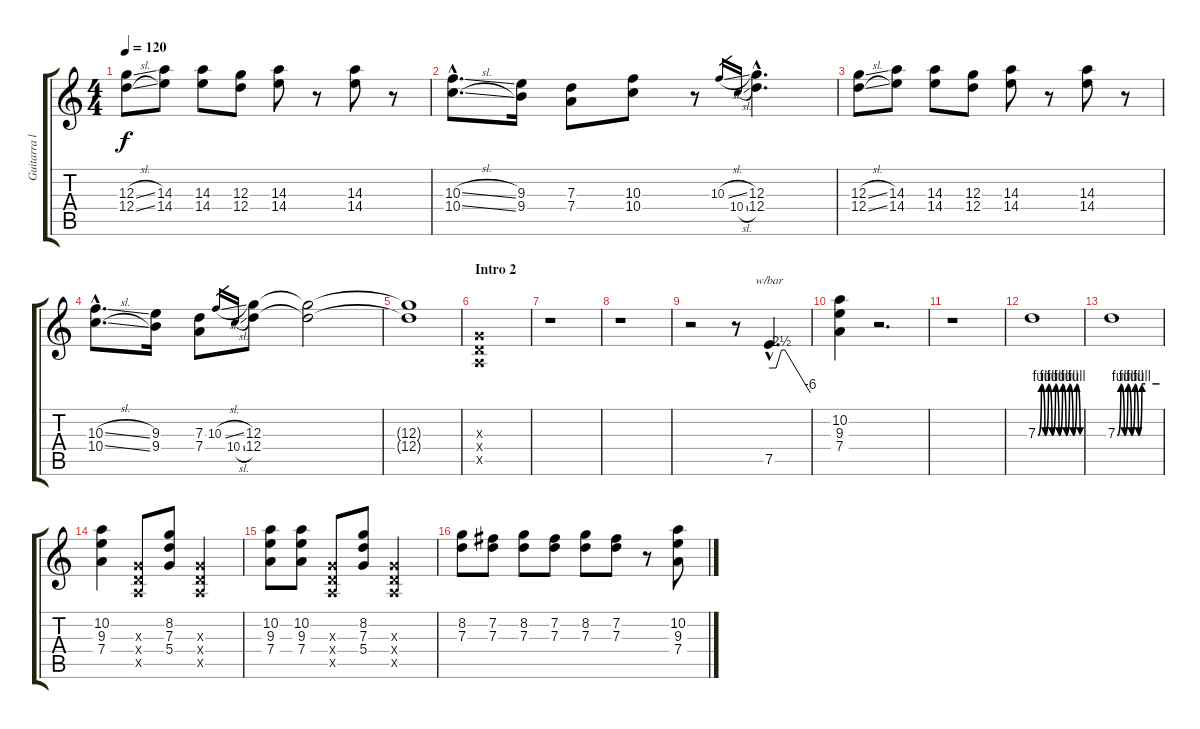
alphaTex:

\track ("Guitarra líder" "Guitarra l") {instrument distortionguitar}
\staff {score tabs}
\tuning (E4 B3 G3 D3 A2 E2) {hide}
\ts (4 4)
\tempo 120
\clef g2
\ks c
(12.3{sl} 12.4{sl}).8{dy f} (14.3 14.4).8 (14.3 14.4).8 (12.3 12.4).8 (14.3 14.4).8 r.8 (14.3 14.4).8 r.8 |
(10.3{sl hac} 10.4{sl hac}).8{d} (9.3 9.4).16 (7.3 7.4).8 (10.3 10.4).8 r.8 10.3{sl}.16{gr} 10.4{sl}.16{gr} (12.3{hac} 12.4{hac}).4{d} |
(12.3{sl} 12.4{sl}).8 (14.3 14.4).8 (14.3 14.4).8 (12.3 12.4).8 (14.3 14.4).8 r.8 (14.3 14.4).8 r.8 |
(10.3{sl hac} 10.4{sl hac}).8{d} (9.3 9.4).16 (7.3 7.4).8 10.3{sl}.16{gr} 10.4{sl}.16{gr} (12.3 12.4).8 (12.3{t} 12.4{t}).2 |
(12.3{t} 12.4{t}).1{volume 11} |
\section ("" "Intro 2")
(0.3{x} 0.4{x} 0.5{x}).1 |
r.1 |
r.1 |
r.2{volume 14} r.8 7.5{hac}.4{d tbe (custom default 0 0 10 0 18 10 23 10 60 -24)} |
(10.2 9.3 7.4).4 r.2{d} |
r.1{volume 16} |
7.3{be (custom 0 0 5 4 10 0 15 4 20 0 25 4 30 0 35 4 40 0 45 4 50 0 55 4 60 0)}.1 |
7.3{be (custom 0 0 5 4 10 0 15 4 20 0 25 4 30 0 35 4 40 4 55 4 60 4)}.1{volume 14} |
(10.2 9.3 7.4).4 (0.3{x} 0.4{x} 0.5{x}).8 (8.2 7.3 5.4).8 (0.3{x} 0.4{x} 0.5{x}).2 |
(10.2 9.3 7.4).8 (10.2 9.3 7.4).8 (0.3{x} 0.4{x} 0.5{x}).8 (8.2 7.3 5.4).8 (0.3{x} 0.4{x} 0.5{x}).2 |
(8.2 7.3).8 (7.2 7.3).8 (8.2 7.3).8 (7.2 7.3).8 (8.2 7.3).8 (7.2 7.3).8 r.8 (10.2 9.3 7.4).8
